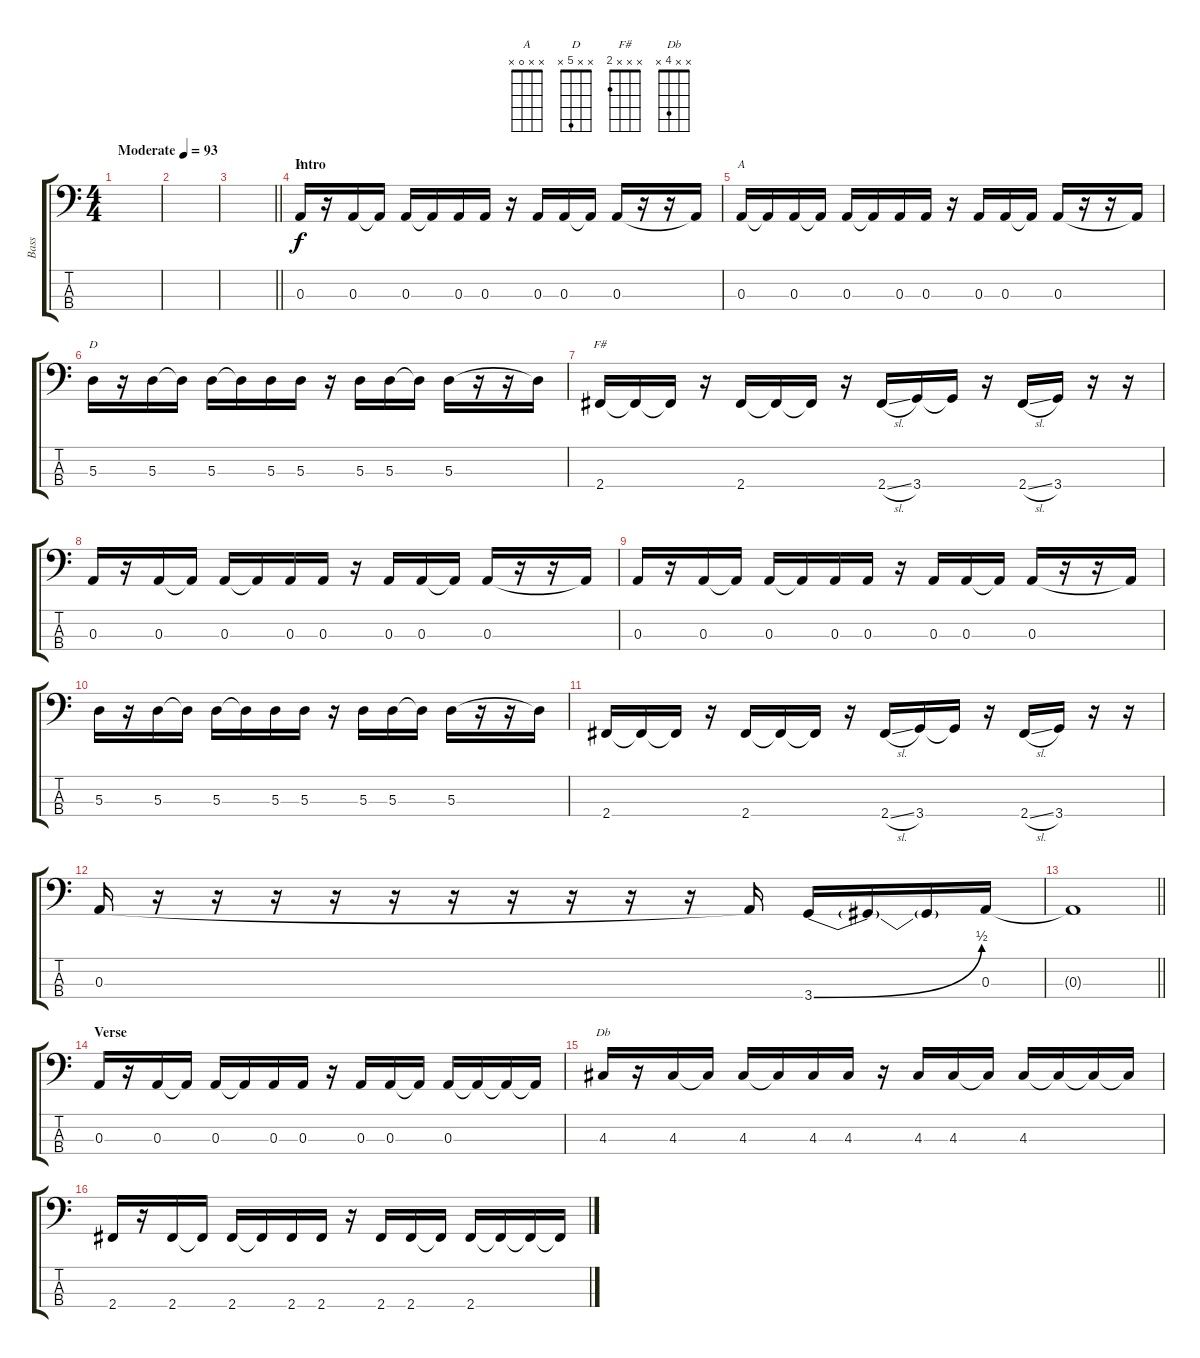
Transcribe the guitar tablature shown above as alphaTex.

\track ("Bass" "Bass") {instrument electricbassfinger}
\staff {score tabs}
\tuning (G2 D2 A1 E1) {hide}
\chord ("A" x x x 5)
\chord ("A" x x 0 x)
\chord ("D" x x 5 x)
\chord ("F#" x x x 2)
\chord ("Db" x x 4 x)
\ts (4 4)
\tempo (93 "Moderate")
\clef f4
\ks c
|
|
\barLineRight lightlight
|
\section ("" "Intro")
0.3.16{ch "A"} r.16 0.3.16 0.3{t}.16 0.3.16 0.3{t}.16 0.3.16 0.3.16 r.16 0.3.16 0.3.16 0.3{t}.16 0.3.16 r.16 r.16 0.3{t}.16 |
0.3.16{ch "A"} 0.3{t}.16 0.3.16 0.3{t}.16 0.3.16 0.3{t}.16 0.3.16 0.3.16 r.16 0.3.16 0.3.16 0.3{t}.16 0.3.16 r.16 r.16 0.3{t}.16 |
5.3.16{ch "D"} r.16 5.3.16 5.3{t}.16 5.3.16 5.3{t}.16 5.3.16 5.3.16 r.16 5.3.16 5.3.16 5.3{t}.16 5.3.16 r.16 r.16 5.3{t}.16 |
2.4.16{ch "F#"} 2.4{t}.16 2.4{t}.16 r.16 2.4.16 2.4{t}.16 2.4{t}.16 r.16 2.4{sl}.16 3.4.16 3.4{t}.16 r.16 2.4{sl}.16 3.4.16 r.16 r.16 |
0.3.16 r.16 0.3.16 0.3{t}.16 0.3.16 0.3{t}.16 0.3.16 0.3.16 r.16 0.3.16 0.3.16 0.3{t}.16 0.3.16 r.16 r.16 0.3{t}.16 |
0.3.16 r.16 0.3.16 0.3{t}.16 0.3.16 0.3{t}.16 0.3.16 0.3.16 r.16 0.3.16 0.3.16 0.3{t}.16 0.3.16 r.16 r.16 0.3{t}.16 |
5.3.16 r.16 5.3.16 5.3{t}.16 5.3.16 5.3{t}.16 5.3.16 5.3.16 r.16 5.3.16 5.3.16 5.3{t}.16 5.3.16 r.16 r.16 5.3{t}.16 |
2.4.16 2.4{t}.16 2.4{t}.16 r.16 2.4.16 2.4{t}.16 2.4{t}.16 r.16 2.4{sl}.16 3.4.16 3.4{t}.16 r.16 2.4{sl}.16 3.4.16 r.16 r.16 |
0.3.16 r.16 r.16 r.16 r.16 r.16 r.16 r.16 r.16 r.16 r.16 0.3{t}.16 3.4{be (bend 0 0 60 2)}.16 3.4{t}.16 3.4{t}.16 0.3.16 |
\barLineRight lightlight
0.3{t}.1 |
\section ("" "Verse")
0.3.16 r.16 0.3.16 0.3{t}.16 0.3.16 0.3{t}.16 0.3.16 0.3.16 r.16 0.3.16 0.3.16 0.3{t}.16 0.3.16 0.3{t}.16 0.3{t}.16 0.3{t}.16 |
4.3.16{ch "Db"} r.16 4.3.16 4.3{t}.16 4.3.16 4.3{t}.16 4.3.16 4.3.16 r.16 4.3.16 4.3.16 4.3{t}.16 4.3.16 4.3{t}.16 4.3{t}.16 4.3{t}.16 |
2.4.16 r.16 2.4.16 2.4{t}.16 2.4.16 2.4{t}.16 2.4.16 2.4.16 r.16 2.4.16 2.4.16 2.4{t}.16 2.4.16 2.4{t}.16 2.4{t}.16 2.4{t}.16
